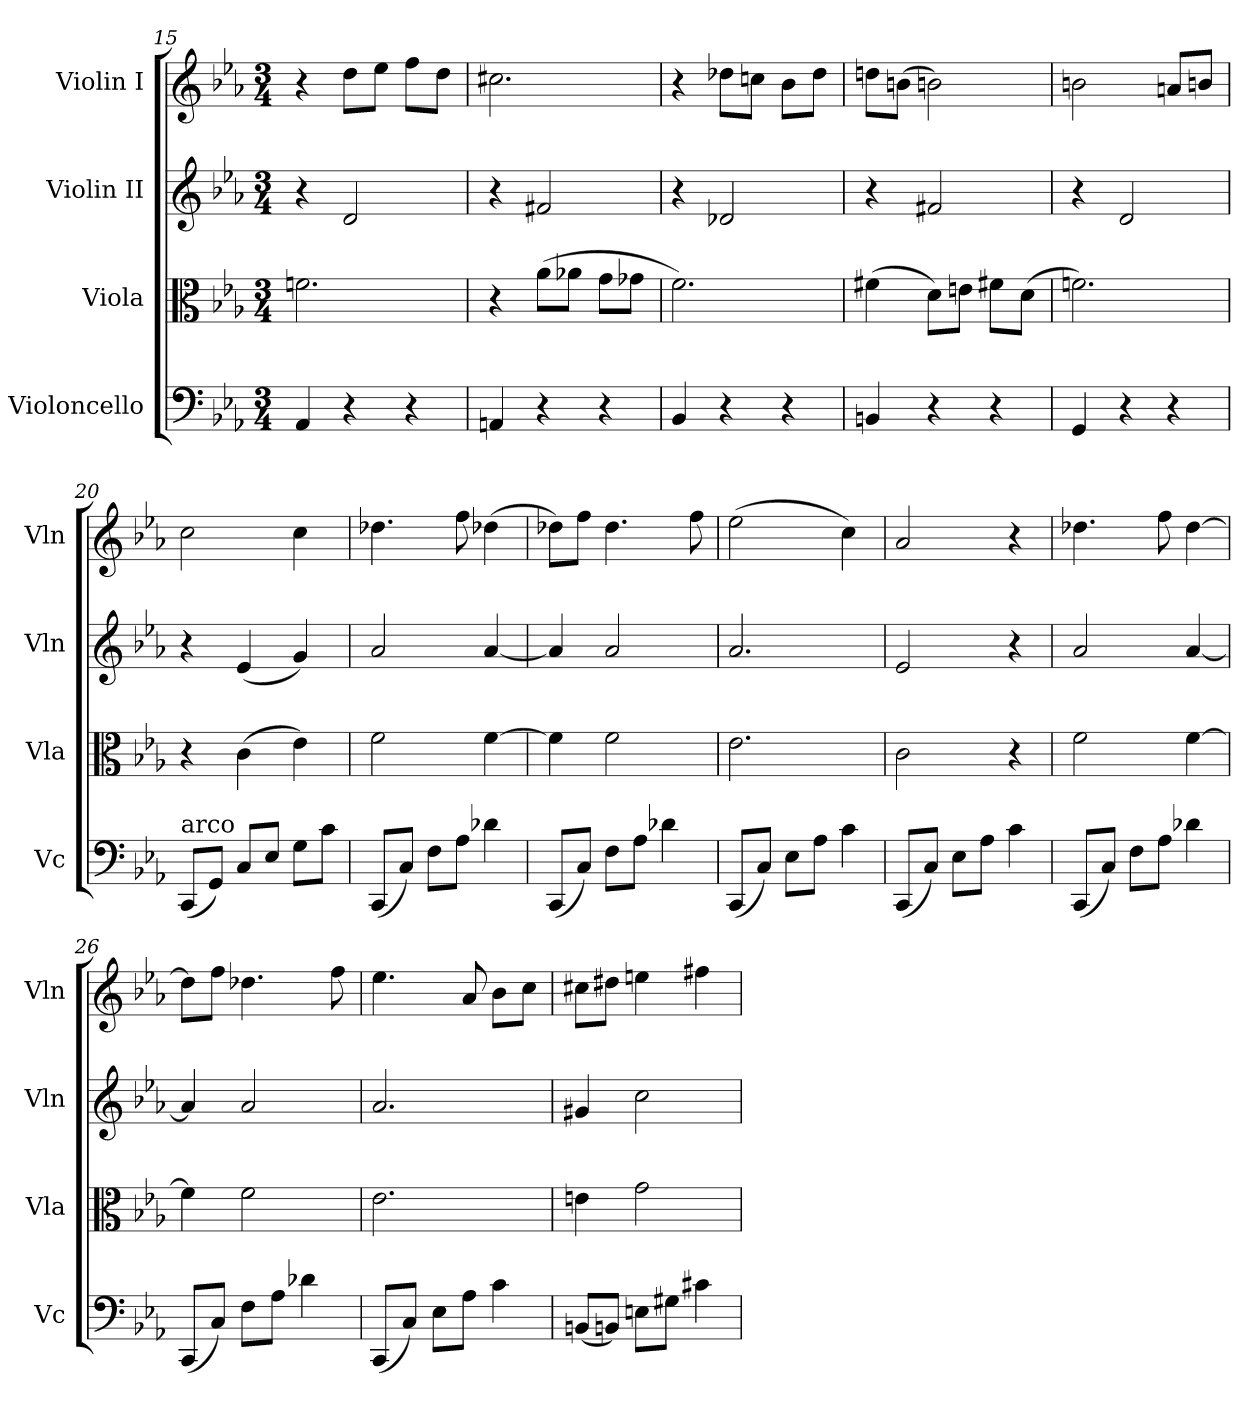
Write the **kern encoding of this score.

**kern	**kern	**kern	**kern
*part4	*part3	*part2	*part1
*staff4	*staff3	*staff2	*staff1
*I"Violoncello	*I"Viola	*I"Violin II	*I"Violin I
*I'Vc	*I'Vla	*I'Vln	*I'Vln
*clefF4	*clefC3	*clefG2	*clefG2
*k[b-e-a-]	*k[b-e-a-]	*k[b-e-a-]	*k[b-e-a-]
*M3/4	*M3/4	*M3/4	*M3/4
=15	=15	=15	=15
4AA-/	2.fn\	4r	4r
4r	.	2d/	8dd\L
.	.	.	8ee-\J
4r	.	.	8ff\L
.	.	.	8dd\J
=16	=16	=16	=16
4AAn/	4r	4r	2.cc#X\
4r	(>8a-\L	2f#X/	.
.	8a-X\J	.	.
4r	8g\L	.	.
.	8g-X\J	.	.
=17	=17	=17	=17
4BB-/	2.f\)	4r	4r
4r	.	2d-X/	8dd-X\L
.	.	.	8ccn\J
4r	.	.	8b-\L
.	.	.	8dd-\J
=18	=18	=18	=18
4BBn/	(>4f#X\	4r	8ddn\L
.	.	.	(>8bn\J
4r	8d\L)	2f#X/	2bn\)
.	8en\J	.	.
4r	8f#X\L	.	.
.	(>8d\J	.	.
=19	=19	=19	=19
4GG/	2.fn\)	4r	2bn\
4r	.	2d/	.
4r	.	.	8an/L
.	.	.	8bn/J
!!LO:LB:g=z
=20	=20	=20	=20
!LO:TX:a:t=arco	!	!	!
(<8CC/L	4r	4r	2cc\
8GG/J)	.	.	.
8C/L	(>4c\	(<4e-/	.
8E-/J	.	.	.
8G\L	4e-\)	4g/)	4cc\
8c\J	.	.	.
=21	=21	=21	=21
(<8CC/L	2f\	2a-/	4.dd-X\
8C/J)	.	.	.
8F\L	.	.	.
8A-\J	.	.	8ff\
4d-X\	[4f\	[4a-/	(>4dd-X\
=22	=22	=22	=22
(<8CC/L	4f\]	4a-/]	8dd-X\L)
8C/J)	.	.	8ff\J
8F\L	2f\	2a-/	4.dd-\
8A-\J	.	.	.
4d-X\	.	.	.
.	.	.	8ff\
=23	=23	=23	=23
(<8CC/L	2.e-\	2.a-/	(>2ee-\
8C/J)	.	.	.
8E-\L	.	.	.
8A-\J	.	.	.
4c\	.	.	4cc\)
=24	=24	=24	=24
(<8CC/L	2c\	2e-/	2a-/
8C/J)	.	.	.
8E-\L	.	.	.
8A-\J	.	.	.
4c\	4r	4r	4r
=25	=25	=25	=25
(<8CC/L	2f\	2a-/	4.dd-X\
8C/J)	.	.	.
8F\L	.	.	.
8A-\J	.	.	8ff\
4d-X\	[4f\	[4a-/	[4dd-\
=26	=26	=26	=26
(<8CC/L	4f\]	4a-/]	8dd-\L]
8C/J)	.	.	8ff\J
8F\L	2f\	2a-/	4.dd-X\
8A-\J	.	.	.
4d-X\	.	.	.
.	.	.	8ff\
!!LO:LB:g=z
=27	=27	=27	=27
(<8CC/L	2.e-\	2.a-/	4.ee-\
8C/J)	.	.	.
8E-\L	.	.	.
8A-\J	.	.	8a-/
4c\	.	.	8b-\L
.	.	.	8cc\J
=28	=28	=28	=28
(<8BBn/L	4en\	4g#X/	8cc#X\L
8BBn/J)	.	.	8dd#X\J
8En\L	2g\	2cc\	4een\
8G#X\J	.	.	.
4c#X\	.	.	4ff#X\
=	=	=	=
*-	*-	*-	*-
